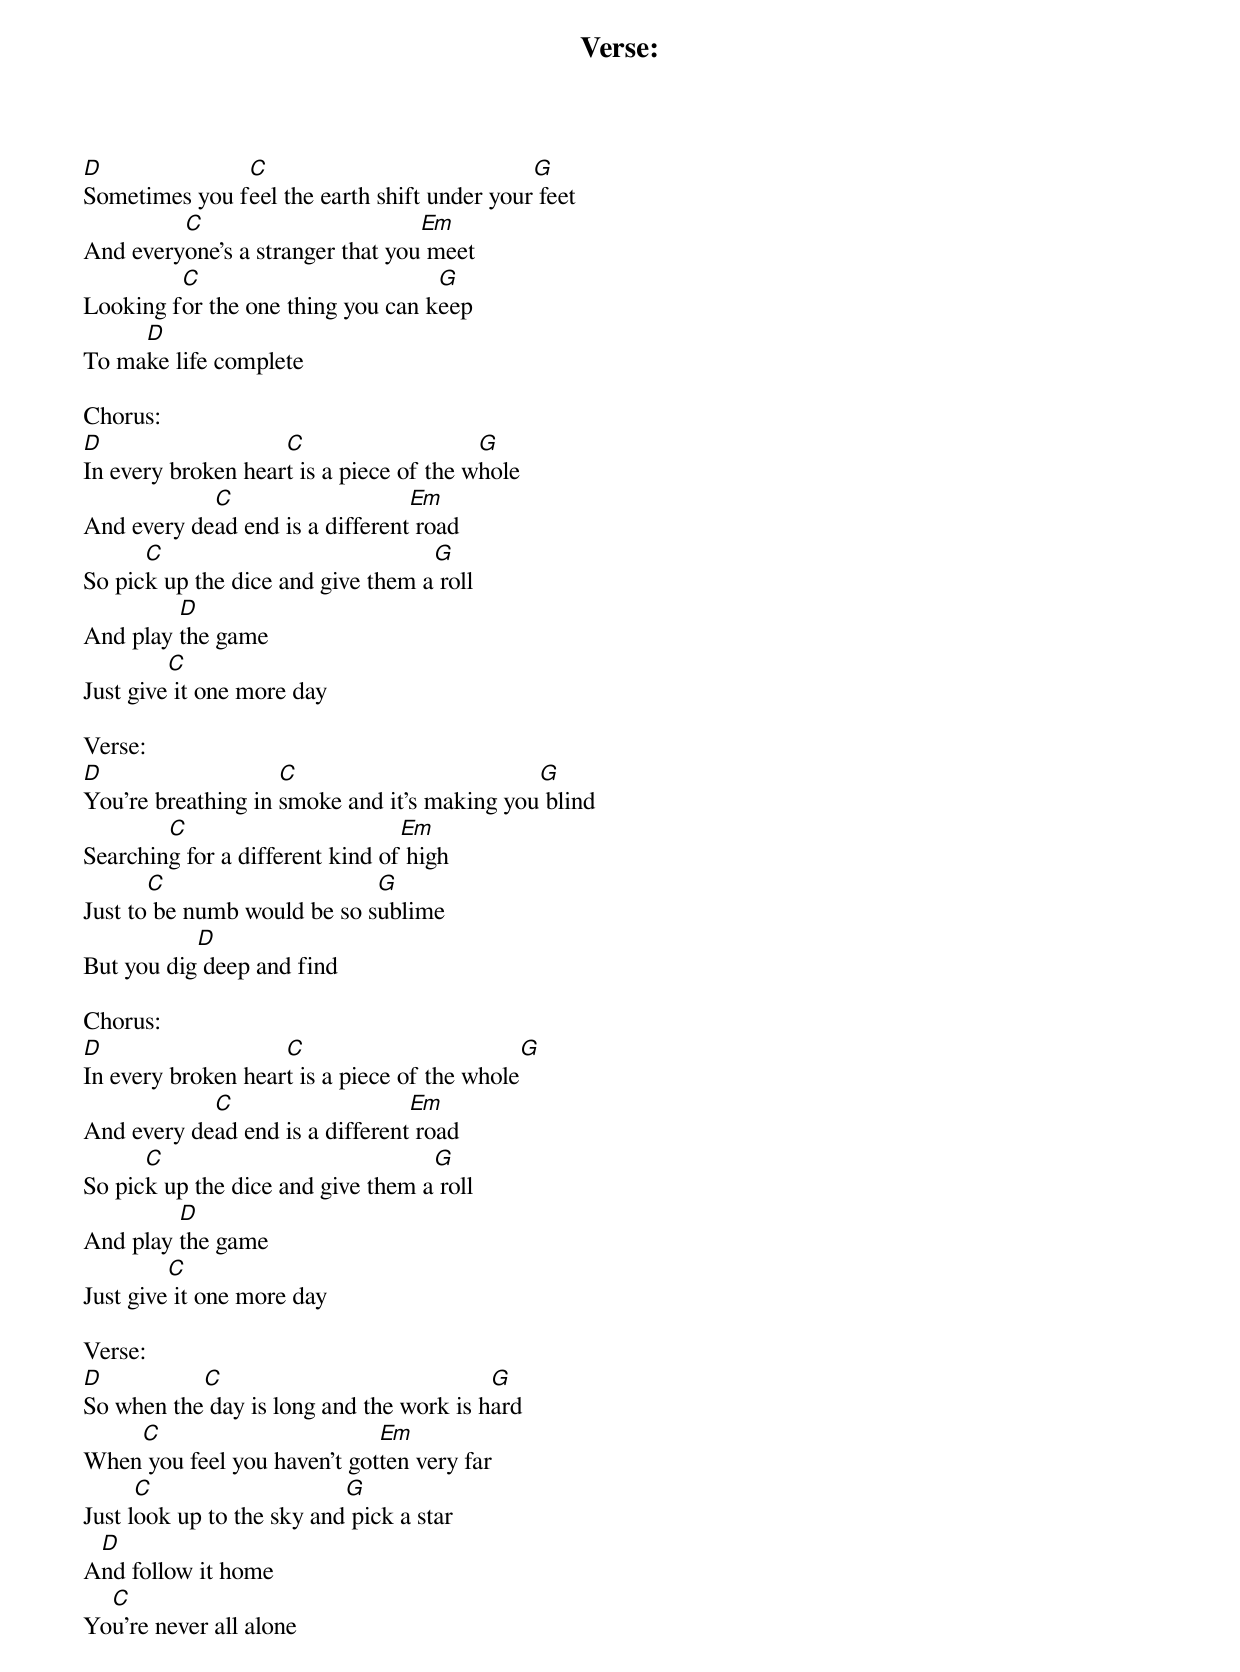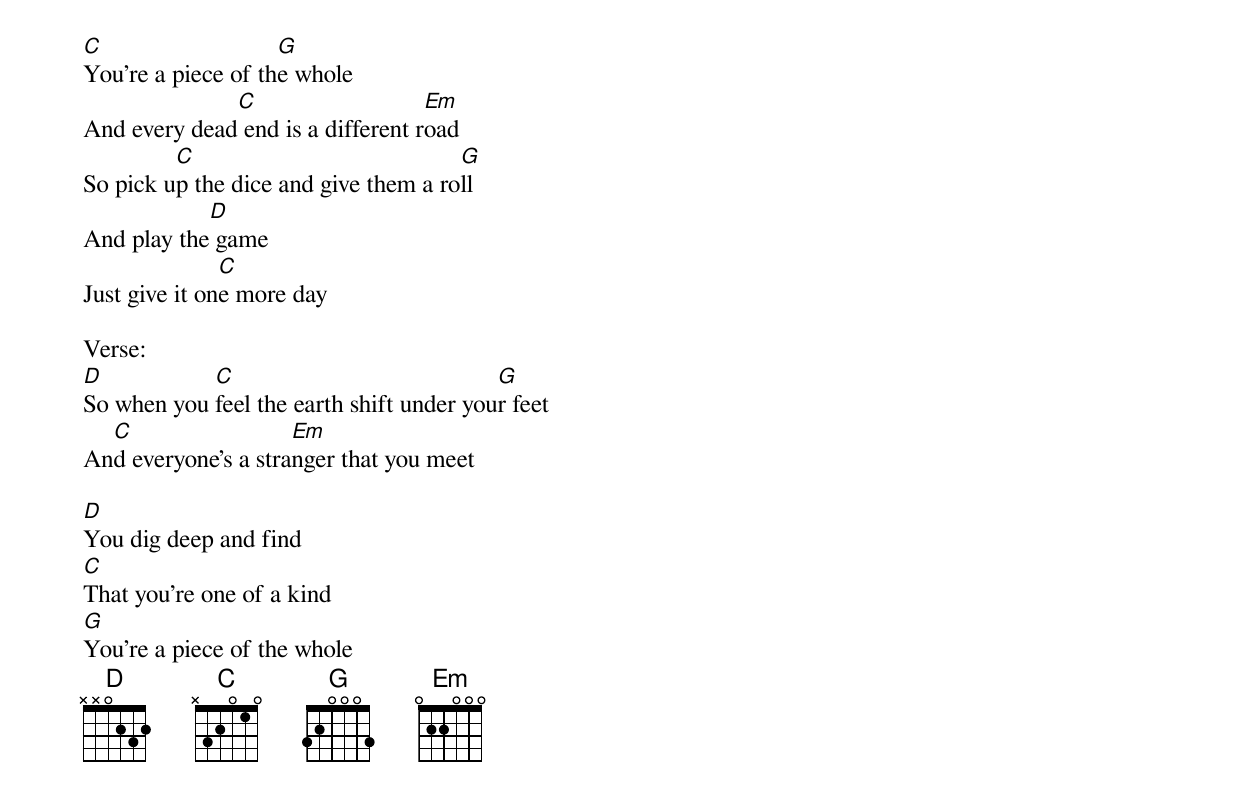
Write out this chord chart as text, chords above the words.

Verse:
D              C                             G
Sometimes you feel the earth shift under your feet
         C                        Em
And everyone’s a stranger that you meet
         C                         G
Looking for the one thing you can keep
     D
To make life complete

Chorus:
D                   C                    G
In every broken heart is a piece of the whole
            C                    Em
And every dead end is a different road
      C                            G
So pick up the dice and give them a roll
         D
And play the game
         C
Just give it one more day

Verse:
D                   C                        G
You’re breathing in smoke and it's making you blind
        C                        Em
Searching for a different kind of high
       C                     G
Just to be numb would be so sublime
           D
But you dig deep and find

Chorus:
D                   C                        G
In every broken heart is a piece of the whole
            C                    Em
And every dead end is a different road
      C                            G
So pick up the dice and give them a roll
         D
And play the game
         C
Just give it one more day

Verse:
D          C                             G
So when the day is long and the work is hard
    C                        Em
When you feel you haven’t gotten very far
      C                    G
Just look up to the sky and pick a star
 D
And follow it home
  C
You’re never all alone

C                   G
You’re a piece of the whole
              C                    Em
And every dead end is a different road
         C                            G
So pick up the dice and give them a roll
            D
And play the game
               C
Just give it one more day

Verse:
D           C                             G
So when you feel the earth shift under your feet
  C                  Em
And everyone’s a stranger that you meet

D
You dig deep and find
C
That you’re one of a kind
G
You’re a piece of the whole
